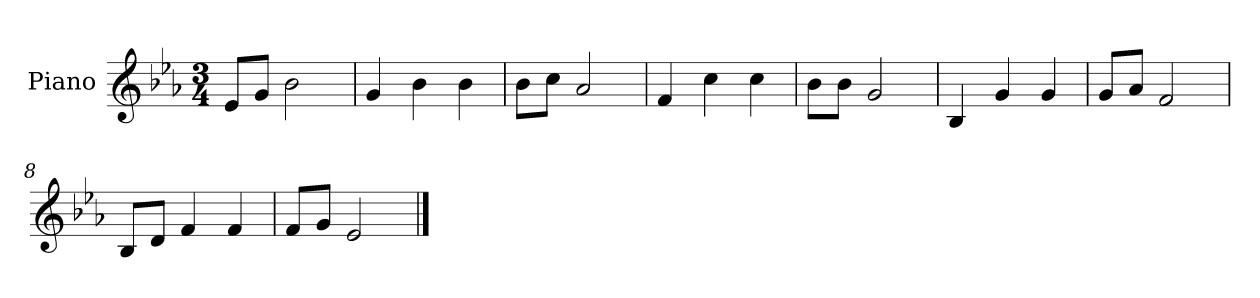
**kern
*part1
*staff1
*I"Piano
*I'Pno
*clefG2
*k[b-e-a-]
*M3/4
=1
8e-/L
8g/J
2b-\
=2
4g/
4b-\
4b-\
=3
8b-\L
8cc\J
2a-/
=4
4f/
4cc\
4cc\
=5
8b-\L
8b-\J
2g/
=6
4B-/
4g/
4g/
=7
8g/L
8a-/J
2f/
=8
8B-/L
8d/J
4f/
4f/
=9
8f/L
8g/J
2e-/
==
*-
